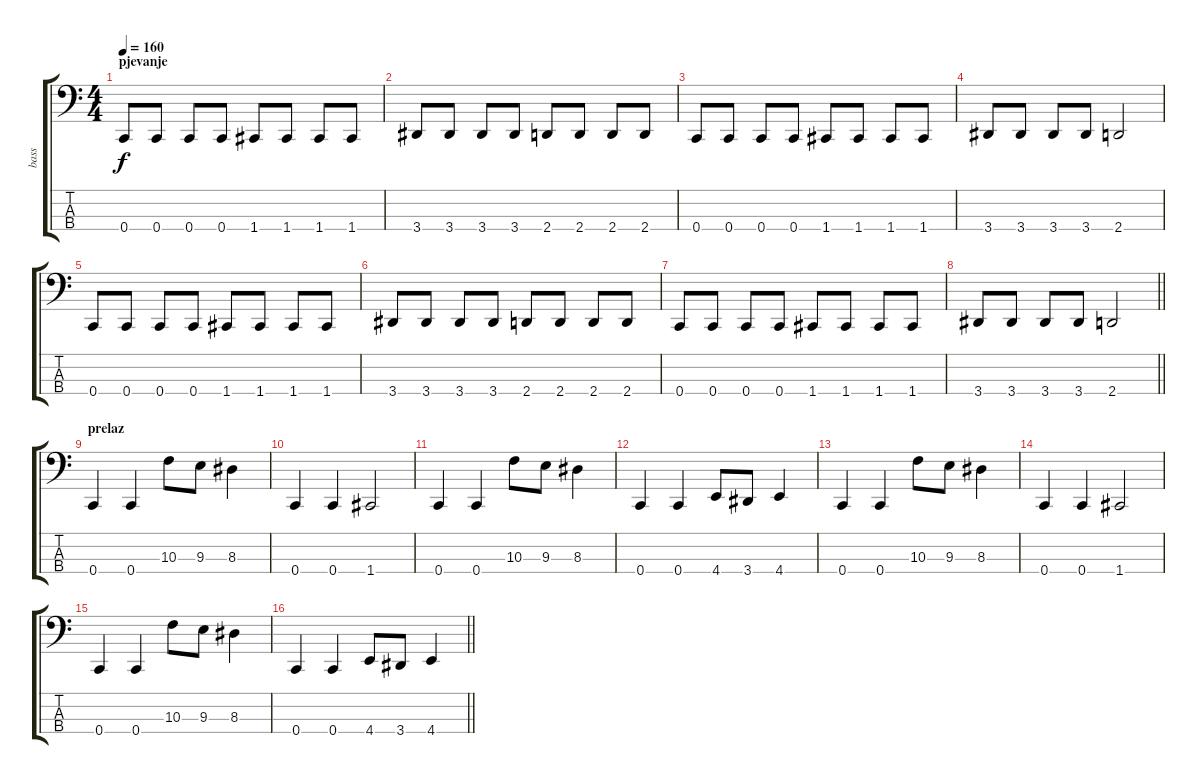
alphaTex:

\track ("bass" "bass") {instrument electricbasspick}
\staff {score tabs}
\tuning (F2 C2 G1 C1) {hide}
\ts (4 4)
\section ("" "pjevanje")
\tempo 160
\clef f4
\ks c
0.4.8{dy f} 0.4.8 0.4.8 0.4.8 1.4.8 1.4.8 1.4.8 1.4.8 |
3.4.8 3.4.8 3.4.8 3.4.8 2.4.8 2.4.8 2.4.8 2.4.8 |
0.4.8 0.4.8 0.4.8 0.4.8 1.4.8 1.4.8 1.4.8 1.4.8 |
3.4.8 3.4.8 3.4.8 3.4.8 2.4.2 |
0.4.8 0.4.8 0.4.8 0.4.8 1.4.8 1.4.8 1.4.8 1.4.8 |
3.4.8 3.4.8 3.4.8 3.4.8 2.4.8 2.4.8 2.4.8 2.4.8 |
0.4.8 0.4.8 0.4.8 0.4.8 1.4.8 1.4.8 1.4.8 1.4.8 |
\barLineRight lightlight
3.4.8 3.4.8 3.4.8 3.4.8 2.4.2 |
\section ("" "prelaz")
0.4.4 0.4.4 10.3.8 9.3.8 8.3.4 |
0.4.4 0.4.4 1.4.2 |
0.4.4 0.4.4 10.3.8 9.3.8 8.3.4 |
0.4.4 0.4.4 4.4.8 3.4.8 4.4.4 |
0.4.4 0.4.4 10.3.8 9.3.8 8.3.4 |
0.4.4 0.4.4 1.4.2 |
0.4.4 0.4.4 10.3.8 9.3.8 8.3.4 |
\barLineRight lightlight
0.4.4 0.4.4 4.4.8 3.4.8 4.4.4
